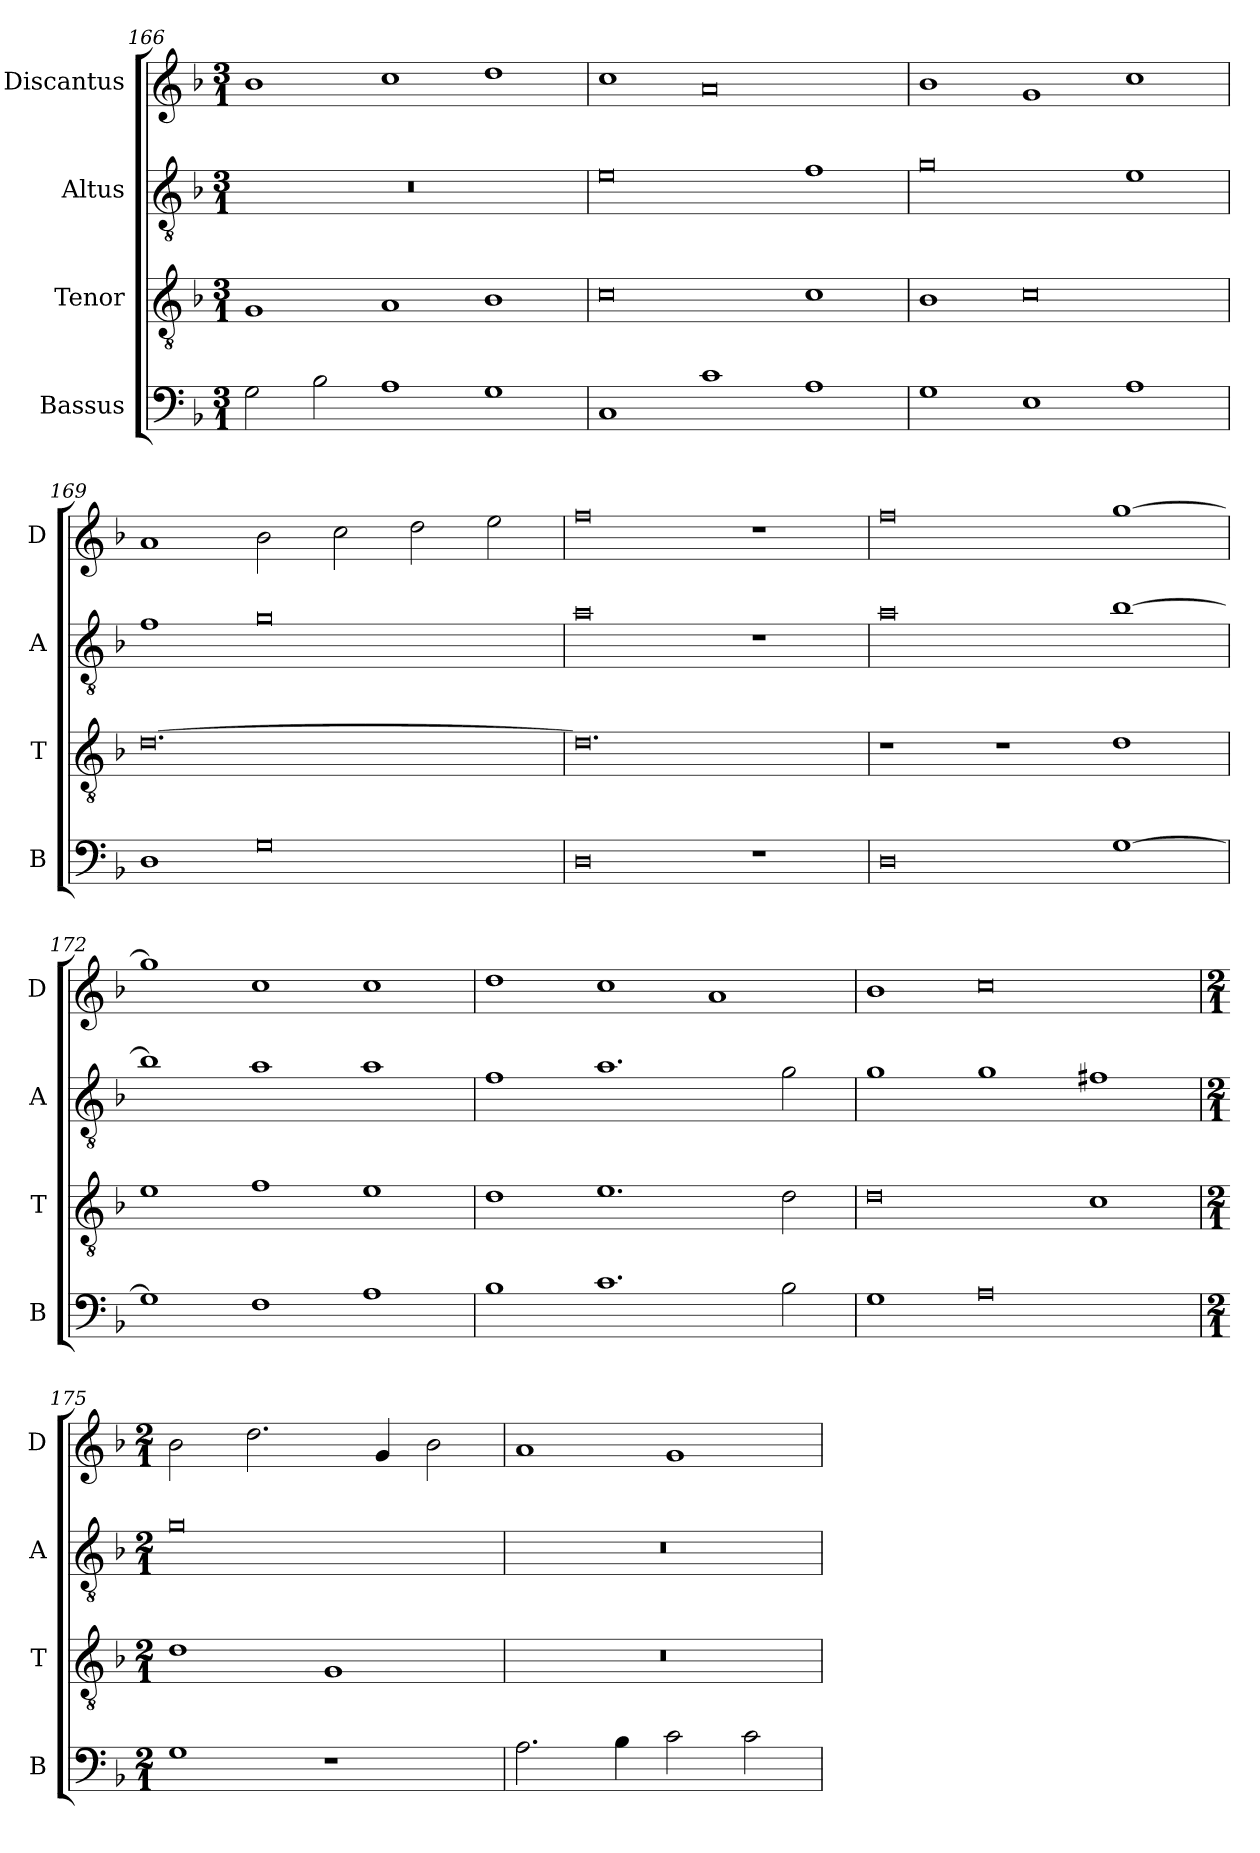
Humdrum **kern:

**kern	**kern	**kern	**kern
*part4	*part3	*part2	*part1
*staff4	*staff3	*staff2	*staff1
*I"Bassus	*I"Tenor	*I"Altus	*I"Discantus
*I'B	*I'T	*I'A	*I'D
*clefF4	*clefGv2	*clefGv2	*clefG2
*k[b-]	*k[b-]	*k[b-]	*k[b-]
*M3/1	*M3/1	*M3/1	*M3/1
=166	=166	=166	=166
2G\	1G	0.r	1b-
2B-\	.	.	.
1A	1A	.	1cc
1G	1B-	.	1dd
=167	=167	=167	=167
1C	0c	0e	1cc
1c	.	.	0a
1A	1c	1f	.
=168	=168	=168	=168
1G	1B-	0g	1b-
1E	0c	.	1g
1A	.	1e	1cc
=169	=169	=169	=169
1D	[0.d	1f	1a
0G	.	0g	2b-\
.	.	.	2cc\
.	.	.	2dd\
.	.	.	2ee\
=170	=170	=170	=170
0D	0.d]	0a	0ff
1r	.	1r	1r
=171	=171	=171	=171
0D	1r	0a	0ff
.	1r	.	.
[1G	1d	[1b-	[1gg
=172	=172	=172	=172
1G]	1e	1b-]	1gg]
1F	1f	1a	1cc
1A	1e	1a	1cc
=173	=173	=173	=173
1B-	1d	1f	1dd
1.c	1.e	1.a	1cc
.	.	.	1a
2B-\	2d\	2g\	.
=174	=174	=174	=174
1G	0d	1g	1b-
0A	.	1g	0cc
.	1c	1f#X	.
=175	=175	=175	=175
*M2/1	*M2/1	*M2/1	*M2/1
1G	1d	0g	2b-\
.	.	.	2.dd\
1r	1G	.	.
.	.	.	4g/
.	.	.	2b-\
=176	=176	=176	=176
2.A\	0r	0r	1a
4B-\	.	.	.
2c\	.	.	1g
2c\	.	.	.
=	=	=	=
*-	*-	*-	*-
